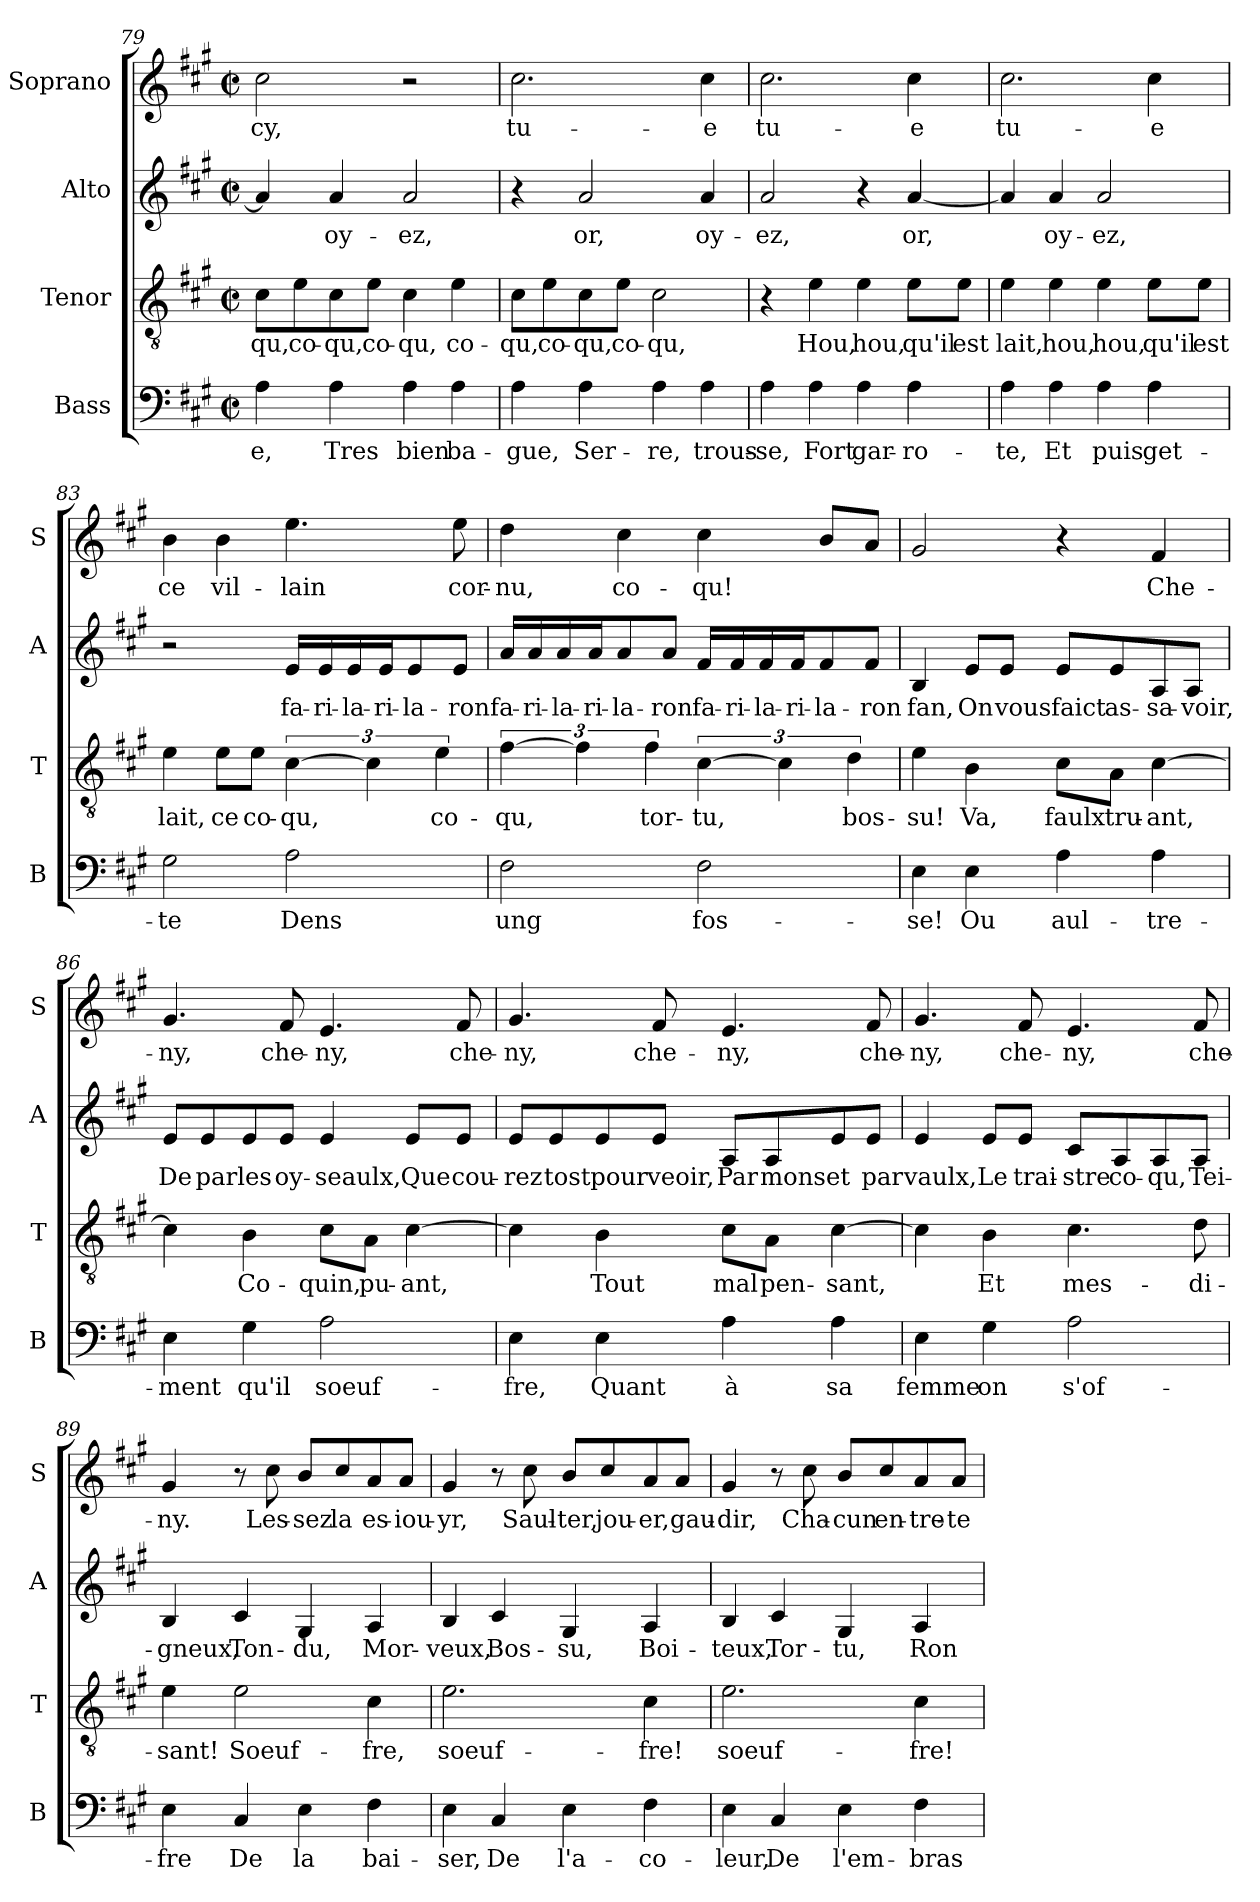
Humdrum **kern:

**kern	**text	**kern	**text	**kern	**text	**kern	**text
*part4	*part4	*part3	*part3	*part2	*part2	*part1	*part1
*staff4	*staff4	*staff3	*staff3	*staff2	*staff2	*staff1	*staff1
*I"Bass	*	*I"Tenor	*	*I"Alto	*	*I"Soprano	*
*I'B	*	*I'T	*	*I'A	*	*I'S	*
*clefF4	*	*clefGv2	*	*clefG2	*	*clefG2	*
*k[f#c#g#]	*	*k[f#c#g#]	*	*k[f#c#g#]	*	*k[f#c#g#]	*
*A:	*	*A:	*	*A:	*	*A:	*
*M2/2	*	*M2/2	*	*M2/2	*	*M2/2	*
*met(c|)	*	*met(c|)	*	*met(c|)	*	*met(c|)	*
=79	=79	=79	=79	=79	=79	=79	=79
!	!LO:LY:b	!	!LO:LY:b	!	!	!	!LO:LY:b
4A\	-e,	8c#\L	-qu,	4a/]	.	2cc#\	-cy,
!	!	!	!LO:LY:b	!	!	!	!
.	.	8e\	co-	.	.	.	.
!	!LO:LY:b	!	!LO:LY:b	!	!LO:LY:b	!	!
4A\	Tres	8c#\	-qu,	4a/	oy-	.	.
!	!	!	!LO:LY:b	!	!	!	!
.	.	8e\J	co-	.	.	.	.
!	!LO:LY:b	!	!LO:LY:b	!	!LO:LY:b	!	!
4A\	bien	4c#\	-qu,	2a/	-ez,	2r	.
!	!LO:LY:b	!	!LO:LY:b	!	!	!	!
4A\	ba-	4e\	co-	.	.	.	.
=80	=80	=80	=80	=80	=80	=80	=80
!	!LO:LY:b	!	!LO:LY:b	!	!	!	!LO:LY:b
4A\	-gue,	8c#\L	-qu,	4r	.	2.cc#\	tu-
!	!	!	!LO:LY:b	!	!	!	!
.	.	8e\	co-	.	.	.	.
!	!LO:LY:b	!	!LO:LY:b	!	!LO:LY:b	!	!
4A\	Ser-	8c#\	-qu,	2a/	or,	.	.
!	!	!	!LO:LY:b	!	!	!	!
.	.	8e\J	co-	.	.	.	.
!	!LO:LY:b	!	!LO:LY:b	!	!	!	!
4A\	-re,	2c#\	-qu,	.	.	.	.
!	!LO:LY:b	!	!	!	!LO:LY:b	!	!LO:LY:b
4A\	trous-	.	.	4a/	oy-	4cc#\	-e
!!LO:LB:g=z
=81	=81	=81	=81	=81	=81	=81	=81
!	!LO:LY:b	!	!	!	!LO:LY:b	!	!LO:LY:b
4A\	-se,	4r	.	2a/	-ez,	2.cc#\	tu-
!	!LO:LY:b	!	!LO:LY:b	!	!	!	!
4A\	Fort	4e\	Hou,	.	.	.	.
!	!LO:LY:b	!	!LO:LY:b	!	!	!	!
4A\	gar-	4e\	hou,	4r	.	.	.
!	!LO:LY:b	!	!LO:LY:b	!	!LO:LY:b	!	!LO:LY:b
4A\	-ro-	8e\L	qu'il	[4a/	or,	4cc#\	-e
!	!	!	!LO:LY:b	!	!	!	!
.	.	8e\J	est	.	.	.	.
=82	=82	=82	=82	=82	=82	=82	=82
!	!LO:LY:b	!	!LO:LY:b	!	!	!	!LO:LY:b
4A\	-te,	4e\	lait,	4a/]	.	2.cc#\	tu-
!	!LO:LY:b	!	!LO:LY:b	!	!LO:LY:b	!	!
4A\	Et	4e\	hou,	4a/	oy-	.	.
!	!LO:LY:b	!	!LO:LY:b	!	!LO:LY:b	!	!
4A\	puis	4e\	hou,	2a/	-ez,	.	.
!	!LO:LY:b	!	!LO:LY:b	!	!	!	!LO:LY:b
4A\	get-	8e\L	qu'il	.	.	4cc#\	-e
!	!	!	!LO:LY:b	!	!	!	!
.	.	8e\J	est	.	.	.	.
=83	=83	=83	=83	=83	=83	=83	=83
!	!LO:LY:b	!	!LO:LY:b	!	!	!	!LO:LY:b
2G#\	-te	4e\	lait,	2r	.	4b\	ce
!	!	!	!LO:LY:b	!	!	!	!LO:LY:b
.	.	8e\L	ce	.	.	4b\	vil-
!	!	!	!LO:LY:b	!	!	!	!
.	.	8e\J	co-	.	.	.	.
!	!LO:LY:b	!	!LO:LY:b	!	!LO:LY:b	!	!LO:LY:b
2A\	Dens	[6c#\	-qu,	16e/LL	fa-	4.ee\	-lain
!	!	!	!	!	!LO:LY:b	!	!
.	.	.	.	16e/	-ri-	.	.
!	!	!	!	!	!LO:LY:b	!	!
.	.	.	.	16e/	-la-	.	.
.	.	6c#\]	.	.	.	.	.
!	!	!	!	!	!LO:LY:b	!	!
.	.	.	.	16e/J	-ri-	.	.
!	!	!	!	!	!LO:LY:b	!	!
.	.	.	.	8e/	-la-	.	.
!	!	!	!LO:LY:b	!	!	!	!
.	.	6e\	co-	.	.	.	.
!	!	!	!	!	!LO:LY:b	!	!LO:LY:b
.	.	.	.	8e/J	-ron	8ee\	cor-
!!LO:LB:g=z
=84	=84	=84	=84	=84	=84	=84	=84
!	!LO:LY:b	!	!LO:LY:b	!	!LO:LY:b	!	!LO:LY:b
2F#\	ung	[6f#\	-qu,	16a/LL	fa-	4dd\	-nu,
!	!	!	!	!	!LO:LY:b	!	!
.	.	.	.	16a/	-ri-	.	.
!	!	!	!	!	!LO:LY:b	!	!
.	.	.	.	16a/	-la-	.	.
.	.	6f#\]	.	.	.	.	.
!	!	!	!	!	!LO:LY:b	!	!
.	.	.	.	16a/J	-ri-	.	.
!	!	!	!	!	!LO:LY:b	!	!LO:LY:b
.	.	.	.	8a/	-la-	4cc#\	co-
!	!	!	!LO:LY:b	!	!	!	!
.	.	6f#\	tor-	.	.	.	.
!	!	!	!	!	!LO:LY:b	!	!
.	.	.	.	8a/J	-ron	.	.
!	!LO:LY:b	!	!LO:LY:b	!	!LO:LY:b	!	!LO:LY:b
2F#\	fos-	[6c#\	-tu,	16f#/LL	fa-	4cc#\	-qu!
!	!	!	!	!	!LO:LY:b	!	!
.	.	.	.	16f#/	-ri-	.	.
!	!	!	!	!	!LO:LY:b	!	!
.	.	.	.	16f#/	-la-	.	.
.	.	6c#\]	.	.	.	.	.
!	!	!	!	!	!LO:LY:b	!	!
.	.	.	.	16f#/J	-ri-	.	.
!	!	!	!	!	!LO:LY:b	!	!
.	.	.	.	8f#/	-la-	8b/L	.
!	!	!	!LO:LY:b	!	!	!	!
.	.	6d\	bos-	.	.	.	.
!	!	!	!	!	!LO:LY:b	!	!
.	.	.	.	8f#/J	-ron	8a/J	.
=85	=85	=85	=85	=85	=85	=85	=85
!	!LO:LY:b	!	!LO:LY:b	!	!LO:LY:b	!	!
4E\	-se!	4e\	-su!	4B/	fan,	2g#/	.
!	!LO:LY:b	!	!LO:LY:b	!	!LO:LY:b	!	!
4E\	Ou	4B\	Va,	8e/L	On	.	.
!	!	!	!	!	!LO:LY:b	!	!
.	.	.	.	8e/J	vous	.	.
!	!LO:LY:b	!	!LO:LY:b	!	!LO:LY:b	!	!
4A\	aul-	8c#\L	faulx	8e/L	faict	4r	.
!	!	!	!LO:LY:b	!	!LO:LY:b	!	!
.	.	8A\J	tru-	8e/	as-	.	.
!	!LO:LY:b	!	!LO:LY:b	!	!LO:LY:b	!	!LO:LY:b
4A\	-tre-	[4c#\	-ant,	8A/	-sa-	4f#/	Che-
!	!	!	!	!	!LO:LY:b	!	!
.	.	.	.	8A/J	-voir,	.	.
=86	=86	=86	=86	=86	=86	=86	=86
!	!LO:LY:b	!	!	!	!LO:LY:b	!	!LO:LY:b
4E\	-ment	4c#\]	.	8e/L	De	4.g#/	-ny,
!	!	!	!	!	!LO:LY:b	!	!
.	.	.	.	8e/	par	.	.
!	!LO:LY:b	!	!LO:LY:b	!	!LO:LY:b	!	!
4G#\	qu'il	4B\	Co-	8e/	les	.	.
!	!	!	!	!	!LO:LY:b	!	!LO:LY:b
.	.	.	.	8e/J	oy-	8f#/	che-
!	!LO:LY:b	!	!LO:LY:b	!	!LO:LY:b	!	!LO:LY:b
2A\	soeuf-	8c#\L	-quin,	4e/	-seaulx,	4.e/	-ny,
!	!	!	!LO:LY:b	!	!	!	!
.	.	8A\J	pu-	.	.	.	.
!	!	!	!LO:LY:b	!	!LO:LY:b	!	!
.	.	[4c#\	-ant,	8e/L	Que	.	.
!	!	!	!	!	!LO:LY:b	!	!LO:LY:b
.	.	.	.	8e/J	cou-	8f#/	che-
!!LO:LB:g=z
=87	=87	=87	=87	=87	=87	=87	=87
!	!LO:LY:b	!	!	!	!LO:LY:b	!	!LO:LY:b
4E\	-fre,	4c#\]	.	8e/L	-rez	4.g#/	-ny,
!	!	!	!	!	!LO:LY:b	!	!
.	.	.	.	8e/	tost	.	.
!	!LO:LY:b	!	!LO:LY:b	!	!LO:LY:b	!	!
4E\	Quant	4B\	Tout	8e/	pour	.	.
!	!	!	!	!	!LO:LY:b	!	!LO:LY:b
.	.	.	.	8e/J	veoir,	8f#/	che-
!	!LO:LY:b	!	!LO:LY:b	!	!LO:LY:b	!	!LO:LY:b
4A\	à	8c#\L	mal	8A/L	Par	4.e/	-ny,
!	!	!	!LO:LY:b	!	!LO:LY:b	!	!
.	.	8A\J	pen-	8A/	mons	.	.
!	!LO:LY:b	!	!LO:LY:b	!	!LO:LY:b	!	!
4A\	sa	[4c#\	-sant,	8e/	et	.	.
!	!	!	!	!	!LO:LY:b	!	!LO:LY:b
.	.	.	.	8e/J	par	8f#/	che-
=88	=88	=88	=88	=88	=88	=88	=88
!	!LO:LY:b	!	!	!	!LO:LY:b	!	!LO:LY:b
4E\	femme	4c#\]	.	4e/	vaulx,	4.g#/	-ny,
!	!LO:LY:b	!	!LO:LY:b	!	!LO:LY:b	!	!
4G#\	on	4B\	Et	8e/L	Le	.	.
!	!	!	!	!	!LO:LY:b	!	!LO:LY:b
.	.	.	.	8e/J	trai-	8f#/	che-
!	!LO:LY:b	!	!LO:LY:b	!	!LO:LY:b	!	!LO:LY:b
2A\	s'of-	4.c#\	mes-	8c#/L	-stre	4.e/	-ny,
!	!	!	!	!	!LO:LY:b	!	!
.	.	.	.	8A/	co-	.	.
!	!	!	!	!	!LO:LY:b	!	!
.	.	.	.	8A/	-qu,	.	.
!	!	!	!LO:LY:b	!	!LO:LY:b	!	!LO:LY:b
.	.	8d\	-di-	8A/J	Tei-	8f#/	che-
=89	=89	=89	=89	=89	=89	=89	=89
!	!LO:LY:b	!	!LO:LY:b	!	!LO:LY:b	!	!LO:LY:b
4E\	-fre	4e\	-sant!	4B/	-gneux,	4g#/	-ny.
!	!LO:LY:b	!	!LO:LY:b	!	!LO:LY:b	!	!
4C#/	De	2e\	Soeuf-	4c#/	Ton-	8r	.
!	!	!	!	!	!	!	!LO:LY:b
.	.	.	.	.	.	8cc#\	Les-
!	!LO:LY:b	!	!	!	!LO:LY:b	!	!LO:LY:b
4E\	la	.	.	4G#/	-du,	8b/L	-sez
!	!	!	!	!	!	!	!LO:LY:b
.	.	.	.	.	.	8cc#/	la
!	!LO:LY:b	!	!LO:LY:b	!	!LO:LY:b	!	!LO:LY:b
4F#\	bai-	4c#\	-fre,	4A/	Mor-	8a/	es-
!	!	!	!	!	!	!	!LO:LY:b
.	.	.	.	.	.	8a/J	-iou-
!!LO:PB:g=z
=90	=90	=90	=90	=90	=90	=90	=90
!	!LO:LY:b	!	!LO:LY:b	!	!LO:LY:b	!	!LO:LY:b
4E\	-ser,	2.e\	soeuf-	4B/	-veux,	4g#/	-yr,
!	!LO:LY:b	!	!	!	!LO:LY:b	!	!
4C#/	De	.	.	4c#/	Bos-	8r	.
!	!	!	!	!	!	!	!LO:LY:b
.	.	.	.	.	.	8cc#\	Saul-
!	!LO:LY:b	!	!	!	!LO:LY:b	!	!LO:LY:b
4E\	l'a-	.	.	4G#/	-su,	8b/L	-ter,
!	!	!	!	!	!	!	!LO:LY:b
.	.	.	.	.	.	8cc#/	jou-
!	!LO:LY:b	!	!LO:LY:b	!	!LO:LY:b	!	!LO:LY:b
4F#\	-co-	4c#\	-fre!	4A/	Boi-	8a/	-er,
!	!	!	!	!	!	!	!LO:LY:b
.	.	.	.	.	.	8a/J	gau-
=91	=91	=91	=91	=91	=91	=91	=91
!	!LO:LY:b	!	!LO:LY:b	!	!LO:LY:b	!	!LO:LY:b
4E\	-leur,	2.e\	soeuf-	4B/	-teux,	4g#/	-dir,
!	!LO:LY:b	!	!	!	!LO:LY:b	!	!
4C#/	De	.	.	4c#/	Tor-	8r	.
!	!	!	!	!	!	!	!LO:LY:b
.	.	.	.	.	.	8cc#\	Cha-
!	!LO:LY:b	!	!	!	!LO:LY:b	!	!LO:LY:b
4E\	l'em-	.	.	4G#/	-tu,	8b/L	-cun
!	!	!	!	!	!	!	!LO:LY:b
.	.	.	.	.	.	8cc#/	en-
!	!LO:LY:b	!	!LO:LY:b	!	!LO:LY:b	!	!LO:LY:b
4F#\	-bras-	4c#\	-fre!	4A/	Ron-	8a/	-tre-
!	!	!	!	!	!	!	!LO:LY:b
.	.	.	.	.	.	8a/J	-te-
=	=	=	=	=	=	=	=
*-	*-	*-	*-	*-	*-	*-	*-
